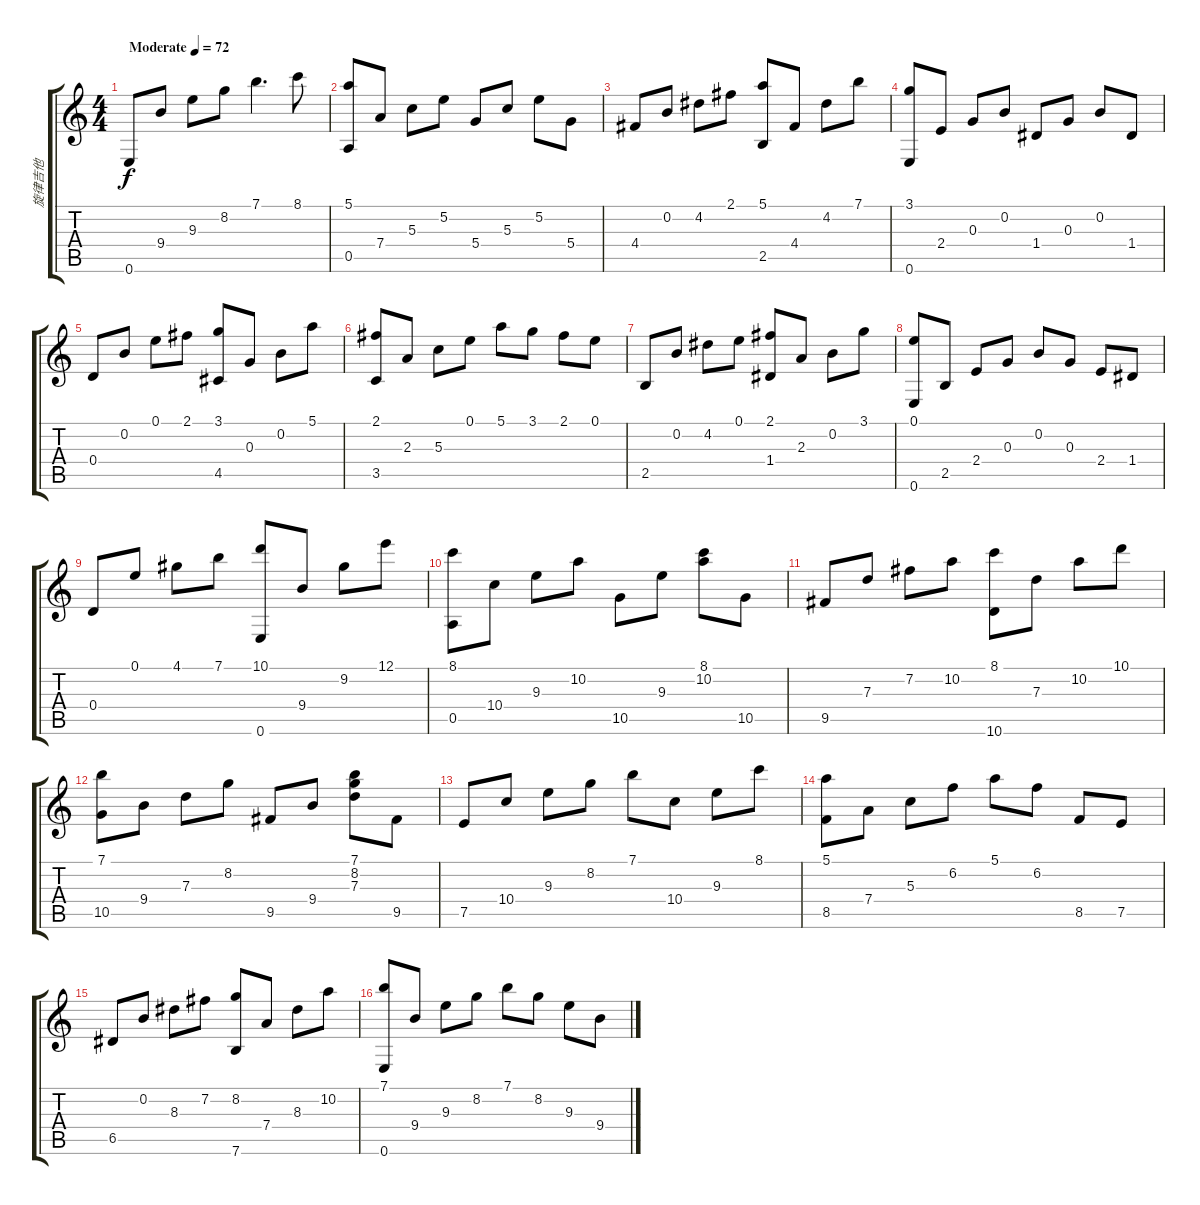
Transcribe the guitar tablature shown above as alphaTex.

\track ("旋律吉他" "旋律吉他") {instrument acousticguitarnylon}
\staff {score tabs}
\tuning (E4 B3 G3 D3 A2 E2) {hide}
\ts (4 4)
\tempo (72 "Moderate")
\clef g2
\ks c
0.6.8{dy f instrument acousticguitarnylon} 9.4.8 9.3.8 8.2.8 7.1.4{d} 8.1.8 |
(5.1 0.5).8 7.4.8 5.3.8 5.2.8 5.4.8 5.3.8 5.2.8 5.4.8 |
4.4.8 0.2.8 4.2.8 2.1.8 (5.1 2.5).8 4.4.8 4.2.8 7.1.8 |
(3.1 0.6).8 2.4.8 0.3.8 0.2.8 1.4.8 0.3.8 0.2.8 1.4.8 |
0.4.8 0.2.8 0.1.8 2.1.8 (3.1 4.5).8 0.3.8 0.2.8 5.1.8 |
(2.1 3.5).8 2.3.8 5.3.8 0.1.8 5.1.8 3.1.8 2.1.8 0.1.8 |
2.5.8 0.2.8 4.2.8 0.1.8 (2.1 1.4).8 2.3.8 0.2.8 3.1.8 |
(0.1 0.6).8 2.5.8 2.4.8 0.3.8 0.2.8 0.3.8 2.4.8 1.4.8 |
0.4.8 0.1.8 4.1.8 7.1.8 (10.1 0.6).8 9.4.8 9.2.8 12.1.8 |
(8.1 0.5).8 10.4.8 9.3.8 10.2.8 10.5.8 9.3.8 (8.1 10.2).8 10.5.8 |
9.5.8 7.3.8 7.2.8 10.2.8 (8.1 10.6).8 7.3.8 10.2.8 10.1.8 |
(7.1 10.5).8 9.4.8 7.3.8 8.2.8 9.5.8 9.4.8 (7.1 8.2 7.3).8 9.5.8 |
7.5.8 10.4.8 9.3.8 8.2.8 7.1.8 10.4.8 9.3.8 8.1.8 |
(5.1 8.5).8 7.4.8 5.3.8 6.2.8 5.1.8 6.2.8 8.5.8 7.5.8 |
6.5.8 0.2.8 8.3.8 7.2.8 (8.2 7.6).8 7.4.8 8.3.8 10.2.8 |
(7.1 0.6).8 9.4.8 9.3.8 8.2.8 7.1.8 8.2.8 9.3.8 9.4.8
